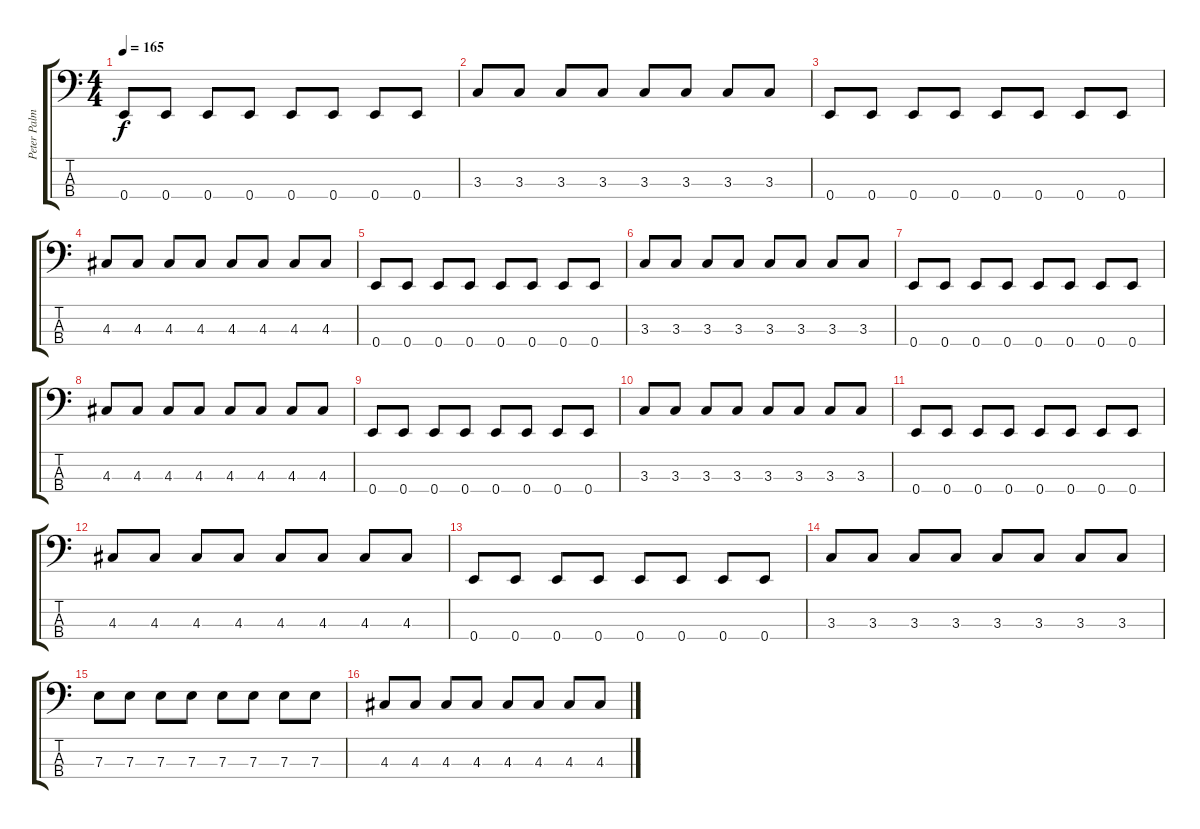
\track ("Peter Palmdahl (Bass)" "Peter Palm") {instrument electricbasspick}
\staff {score tabs}
\tuning (G2 D2 A1 E1) {hide}
\ts (4 4)
\tempo 165
\clef f4
\ks c
0.4.8{dy f} 0.4.8 0.4.8 0.4.8 0.4.8 0.4.8 0.4.8 0.4.8 |
3.3.8 3.3.8 3.3.8 3.3.8 3.3.8 3.3.8 3.3.8 3.3.8 |
0.4.8 0.4.8 0.4.8 0.4.8 0.4.8 0.4.8 0.4.8 0.4.8 |
4.3.8 4.3.8 4.3.8 4.3.8 4.3.8 4.3.8 4.3.8 4.3.8 |
0.4.8 0.4.8 0.4.8 0.4.8 0.4.8 0.4.8 0.4.8 0.4.8 |
3.3.8 3.3.8 3.3.8 3.3.8 3.3.8 3.3.8 3.3.8 3.3.8 |
0.4.8 0.4.8 0.4.8 0.4.8 0.4.8 0.4.8 0.4.8 0.4.8 |
4.3.8 4.3.8 4.3.8 4.3.8 4.3.8 4.3.8 4.3.8 4.3.8 |
0.4.8 0.4.8 0.4.8 0.4.8 0.4.8 0.4.8 0.4.8 0.4.8 |
3.3.8 3.3.8 3.3.8 3.3.8 3.3.8 3.3.8 3.3.8 3.3.8 |
0.4.8 0.4.8 0.4.8 0.4.8 0.4.8 0.4.8 0.4.8 0.4.8 |
4.3.8 4.3.8 4.3.8 4.3.8 4.3.8 4.3.8 4.3.8 4.3.8 |
0.4.8 0.4.8 0.4.8 0.4.8 0.4.8 0.4.8 0.4.8 0.4.8 |
3.3.8 3.3.8 3.3.8 3.3.8 3.3.8 3.3.8 3.3.8 3.3.8 |
7.3.8 7.3.8 7.3.8 7.3.8 7.3.8 7.3.8 7.3.8 7.3.8 |
4.3.8 4.3.8 4.3.8 4.3.8 4.3.8 4.3.8 4.3.8 4.3.8
